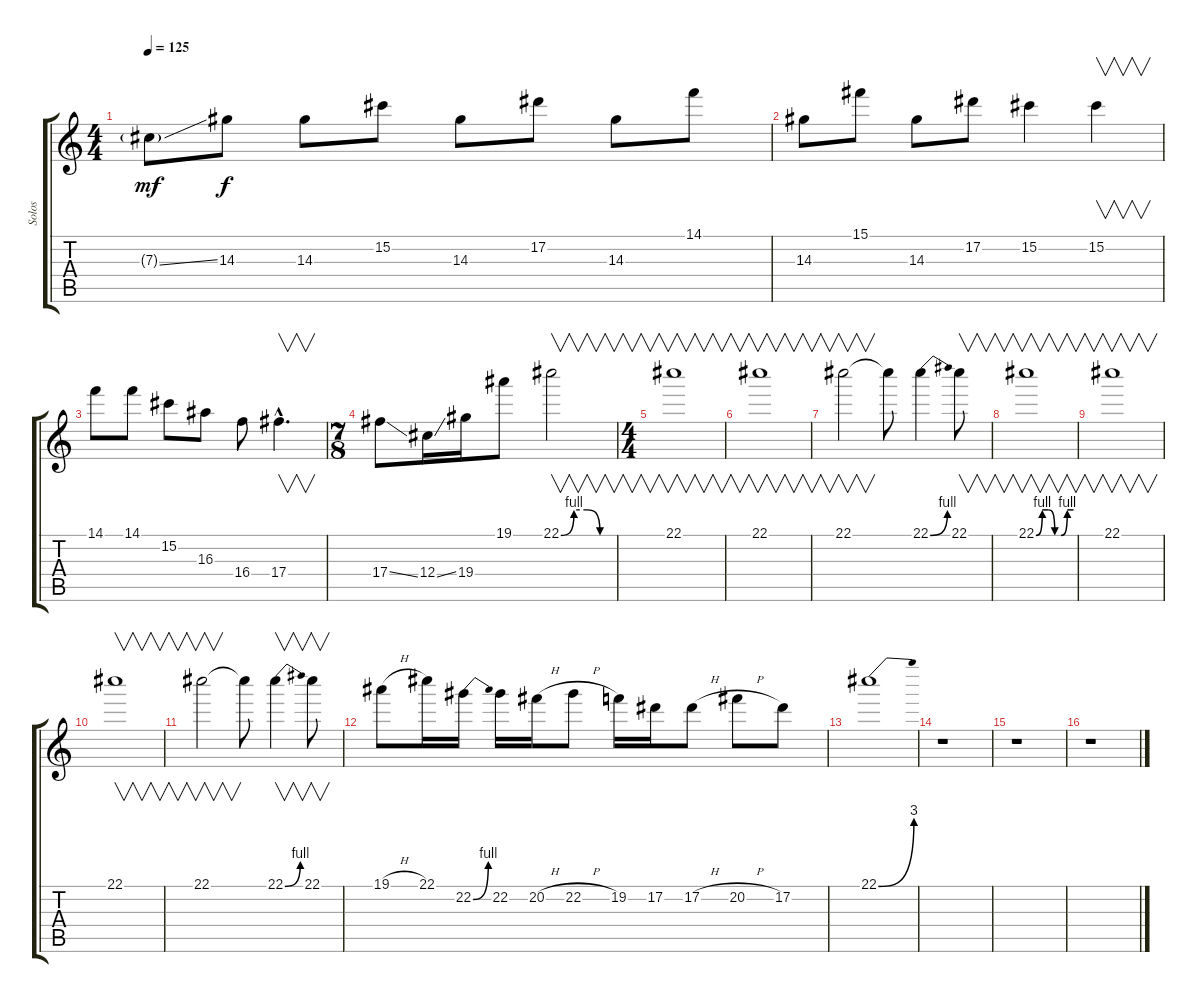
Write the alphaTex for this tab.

\track ("Solos" "Solos") {instrument distortionguitar}
\staff {score tabs}
\tuning (Eb4 Bb3 Gb3 Db3 Ab2 Eb2) {hide}
\ts (4 4)
\tempo 125
\clef g2
\ks c
7.3{ss g}.8{dy mf} 14.3.8{dy f} 14.3.8 15.2.8 14.3.8 17.2.8 14.3.8 14.1.8 |
14.3.8 15.1.8 14.3.8 17.2.8 15.2.4 15.2.4{v} |
14.1.8 14.1.8 15.2.8 16.3.8 16.4.8 17.4{hac}.4{v d} |
\ts (7 8)
17.4{ss}.8 12.4{ss}.16 19.4.16 19.1.8 22.1{be (custom 0 0 15 4 30 4 45 0 60 0)}.2{v} |
\ts (4 4)
22.1.1{v} |
22.1.1{v} |
22.1.2{v} 22.1{t}.8 22.1{be (bend 0 0 60 4)}.4 22.1.8{v} |
22.1{be (custom 0 0 10 4 20 4 30 0 40 0 50 4 60 4)}.1{v} |
22.1.1{v} |
22.1.1{v} |
22.1.2{v} 22.1{t}.8 22.1{be (bend 0 0 60 4)}.4{v} 22.1.8{v} |
19.1{h}.8 22.1.16 22.2{be (bend 0 0 60 4)}.16 22.2.16 20.2{h}.16 22.2{h}.8 19.2.16 17.2.16 17.2{h}.8 20.2{h}.8 17.2.8 |
22.1{be (bend 0 0 60 12)}.1 |
r.1 |
r.1 |
r.1
